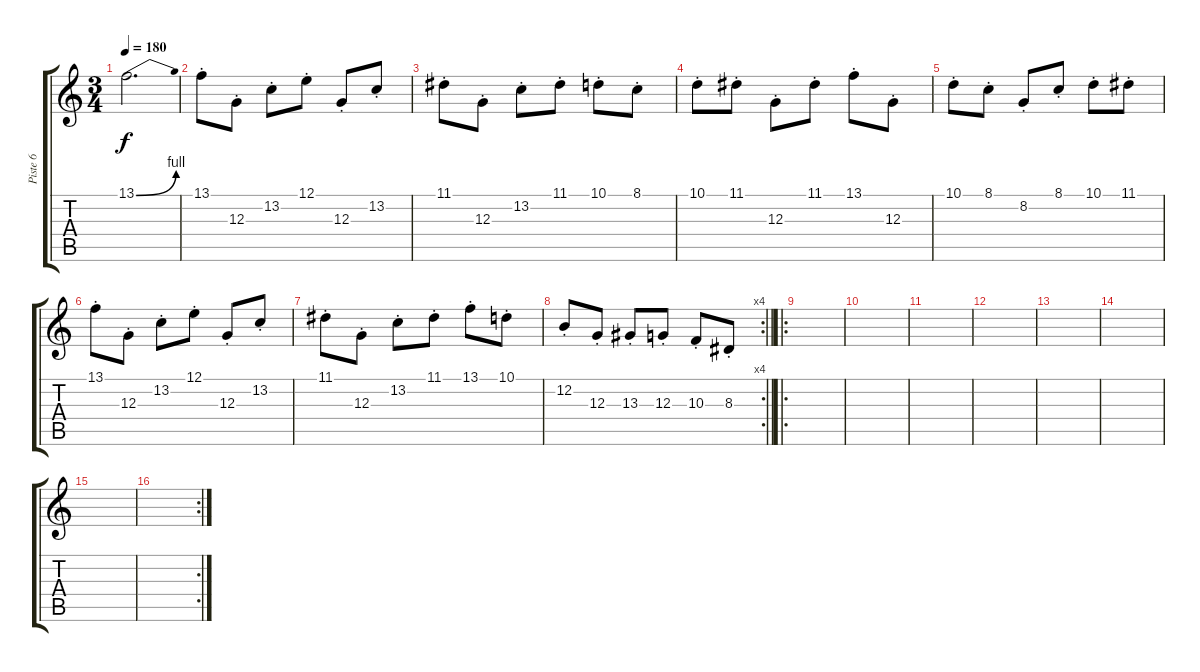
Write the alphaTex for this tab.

\track ("Piste 6" "Piste 6") {instrument lead1square}
\staff {score tabs}
\tuning (E4 B3 G3 D3 A2 E2) {hide}
\ts (3 4)
\tempo 180
\clef g2
\ks c
13.1{be (bend 0 0 60 4)}.2{d dy f} |
13.1{st}.8 12.3{st}.8 13.2{st}.8 12.1{st}.8 12.3{st}.8 13.2{st}.8 |
11.1{st}.8 12.3{st}.8 13.2{st}.8 11.1{st}.8 10.1{st}.8 8.1{st}.8 |
10.1{st}.8 11.1{st}.8 12.3{st}.8 11.1{st}.8 13.1{st}.8 12.3{st}.8 |
10.1{st}.8 8.1{st}.8 8.2{st}.8 8.1{st}.8 10.1{st}.8 11.1{st}.8 |
13.1{st}.8 12.3{st}.8 13.2{st}.8 12.1{st}.8 12.3{st}.8 13.2{st}.8 |
11.1{st}.8 12.3{st}.8 13.2{st}.8 11.1{st}.8 13.1{st}.8 10.1{st}.8 |
\rc 4
\barLineRight lightlight
12.2{st}.8 12.3{st}.8 13.3{st}.8 12.3{st}.8 10.3{st}.8 8.3{st}.8 |
\ro
\section ("" "")
|
|
|
|
|
|
|
\rc 2
